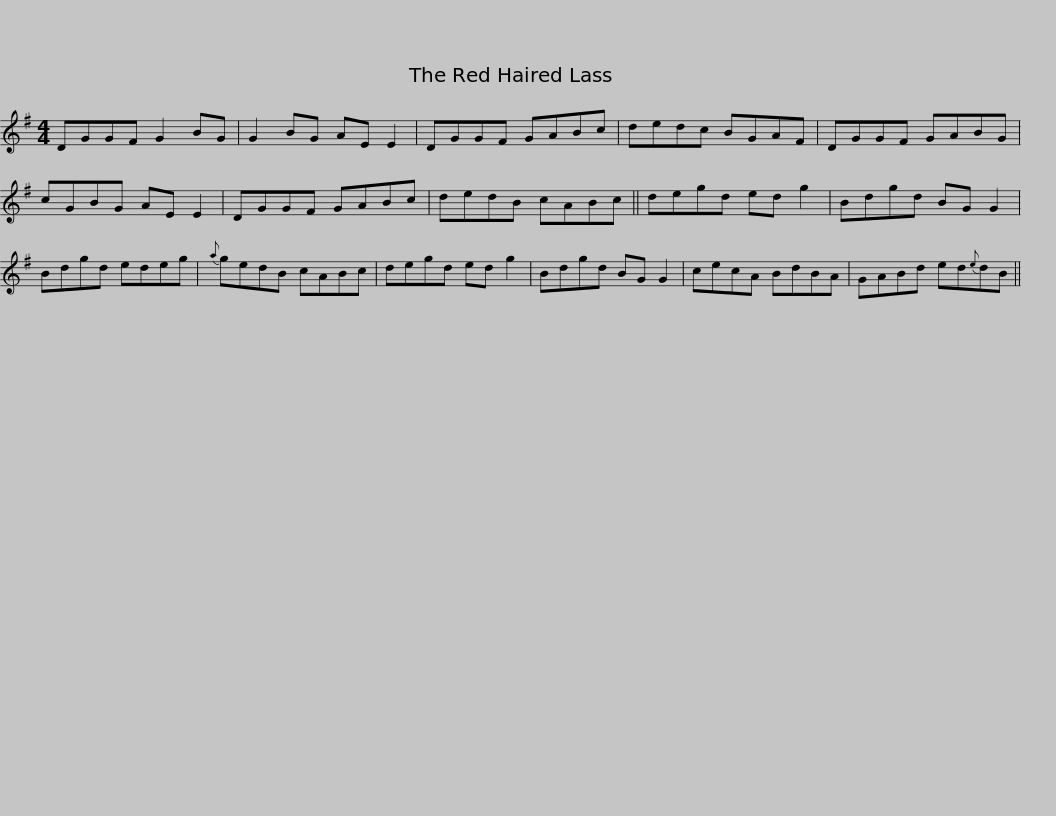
X:1
L:1/8
M:4/4
I:linebreak $
K:G
V:1 treble
V:1
 DGGF G2 BG | G2 BG AE E2 | DGGF GABc | dedc BGAF | DGGF GABG | %5
 cGBG AE E2 |$ DGGF GABc | dedB cABc || degd ed g2 | Bdgd BG G2 | %10
 Bdgd edeg |${a} gedB cABc | degd ed g2 | Bdgd BG G2 | cecA BdBA | %15
 GABd ed{e}dB || %16
